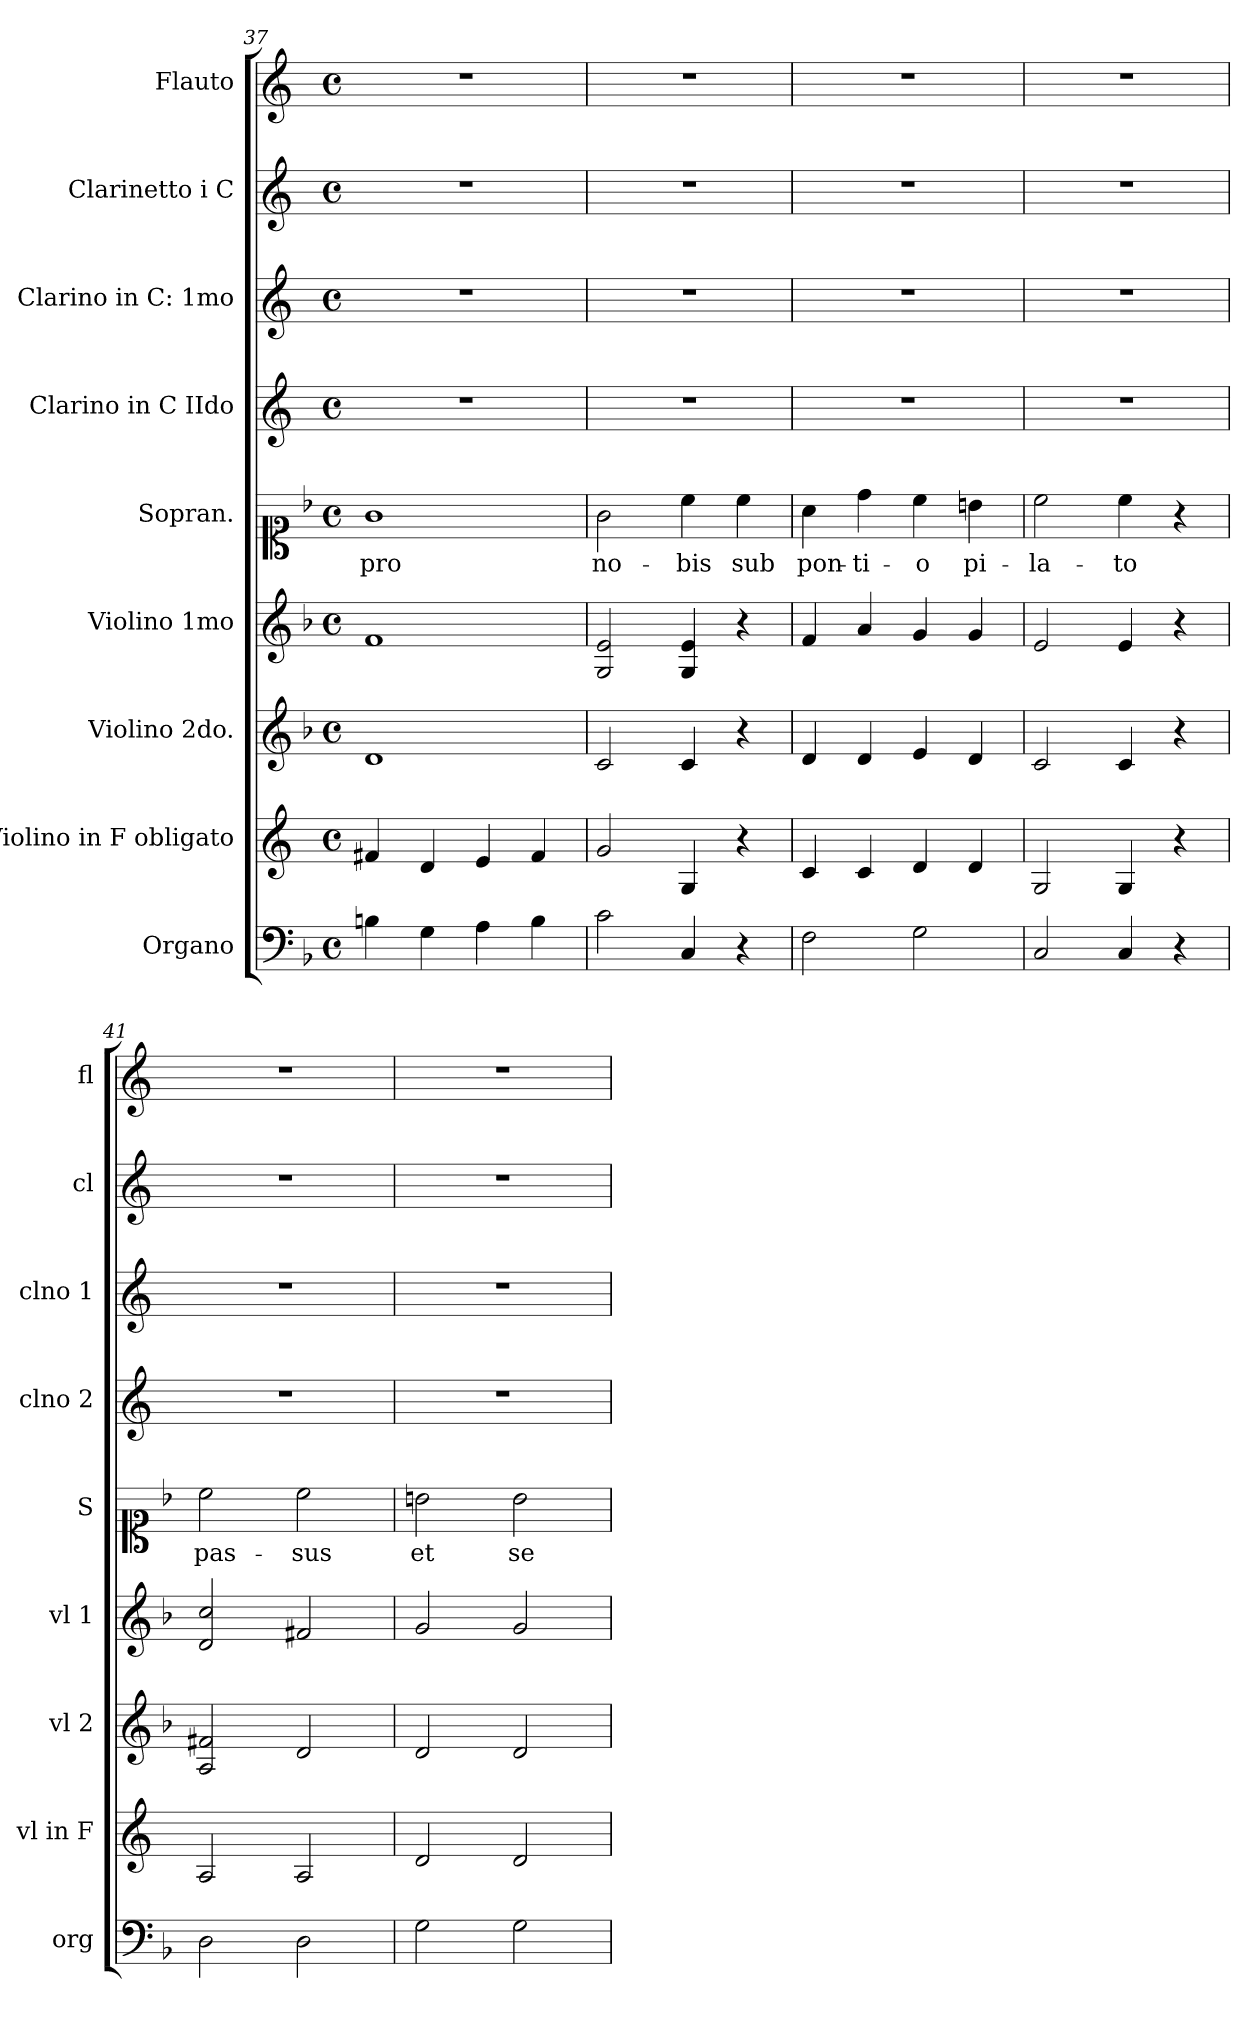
**kern	**kern	**kern	**kern	**kern	**text	**kern	**kern	**kern	**kern
*part9	*part8	*part7	*part6	*part5	*part5	*part4	*part3	*part2	*part1
*staff9	*staff8	*staff7	*staff6	*staff5	*staff5	*staff4	*staff3	*staff2	*staff1
*I"Organo	*I"Violino in F obligato	*I"Violino 2do.	*I"Violino 1mo	*I"Sopran.	*	*I"Clarino in C IIdo	*I"Clarino in C: 1mo	*I"Clarinetto i C	*I"Flauto
*I'org	*I'vl in F	*I'vl 2	*I'vl 1	*I'S	*	*I'clno 2	*I'clno 1	*I'cl	*I'fl
*clefF4	*clefG2	*clefG2	*clefG2	*clefC1	*	*clefG2	*clefG2	*clefG2	*clefG2
*	*ITrd4c7	*	*	*	*	*	*	*	*
*k[b-]	*k[b-]	*k[b-]	*k[b-]	*k[b-]	*	*k[]	*k[]	*k[]	*k[]
*	*	*	*	*	*	*C:	*C:	*C:	*C:
*M4/4	*M4/4	*M4/4	*M4/4	*M4/4	*	*M4/4	*M4/4	*M4/4	*M4/4
*met(c)	*met(c)	*met(c)	*met(c)	*met(c)	*	*met(c)	*met(c)	*met(c)	*met(c)
=37	=37	=37	=37	=37	=37	=37	=37	=37	=37
4Bn\	4Bn/	1d	1f	1g	pro	1r	1r	1r	1r
4G\	4G/	.	.	.	.	.	.	.	.
4A\	4A/	.	.	.	.	.	.	.	.
4B\	4B/	.	.	.	.	.	.	.	.
=38	=38	=38	=38	=38	=38	=38	=38	=38	=38
2c\	2c/	2c/	2G/ 2e/	2g\	no-	1r	1r	1r	1r
4C/	4C/	4c/	4G/ 4e/	4cc\	-bis	.	.	.	.
4r	4r	4r	4r	4cc\	sub	.	.	.	.
=39	=39	=39	=39	=39	=39	=39	=39	=39	=39
2F\	4F/	4d/	4f/	4a\	pon-	1r	1r	1r	1r
.	4F/	4d/	4a/	4dd\	-ti-	.	.	.	.
2G\	4G/	4e/	4g/	4cc\	-o	.	.	.	.
.	4G/	4d/	4g/	4bn\	pi-	.	.	.	.
=40	=40	=40	=40	=40	=40	=40	=40	=40	=40
2C/	2C/	2c/	2e/	2cc\	-la-	1r	1r	1r	1r
4C/	4C/	4c/	4e/	4cc\	-to	.	.	.	.
4r	4r	4r	4r	4r	.	.	.	.	.
=41	=41	=41	=41	=41	=41	=41	=41	=41	=41
2D\	2D/	2A/ 2f#X/	2d/ 2cc/	2cc\	pas-	1r	1r	1r	1r
2D\	2D/	2d/	2f#X/	2cc\	-sus	.	.	.	.
=42	=42	=42	=42	=42	=42	=42	=42	=42	=42
2G\	2G/	2d/	2g/	2bn\	et	1r	1r	1r	1r
2G\	2G/	2d/	2g/	2b\	se-	.	.	.	.
=	=	=	=	=	=	=	=	=	=
*-	*-	*-	*-	*-	*-	*-	*-	*-	*-
